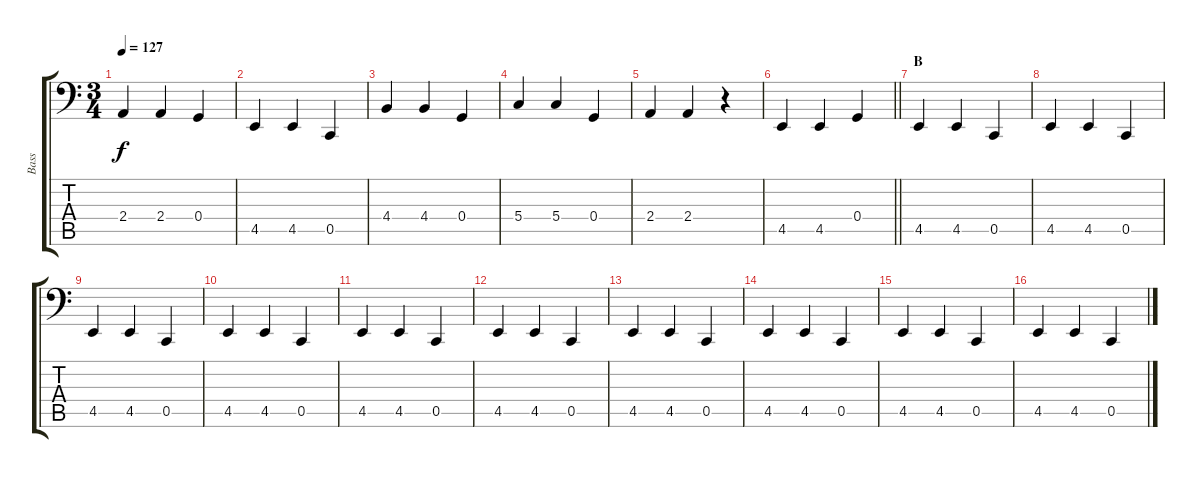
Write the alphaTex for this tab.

\track ("Bass" "Bass") {instrument electricbasspick}
\staff {score tabs}
\tuning (Bb2 F2 C2 G1 C1 A0) {hide}
\ts (3 4)
\tempo 127
\clef f4
\ks c
2.4.4{dy f} 2.4.4 0.4.4 |
4.5.4 4.5.4 0.5.4 |
4.4.4 4.4.4 0.4.4 |
5.4.4 5.4.4 0.4.4 |
2.4.4 2.4.4 r.4 |
\barLineRight lightlight
4.5.4 4.5.4 0.4.4 |
\section ("" "B")
4.5.4 4.5.4 0.5.4 |
4.5.4 4.5.4 0.5.4 |
4.5.4 4.5.4 0.5.4 |
4.5.4 4.5.4 0.5.4 |
4.5.4 4.5.4 0.5.4 |
4.5.4 4.5.4 0.5.4 |
4.5.4 4.5.4 0.5.4 |
4.5.4 4.5.4 0.5.4 |
4.5.4 4.5.4 0.5.4 |
4.5.4 4.5.4 0.5.4
